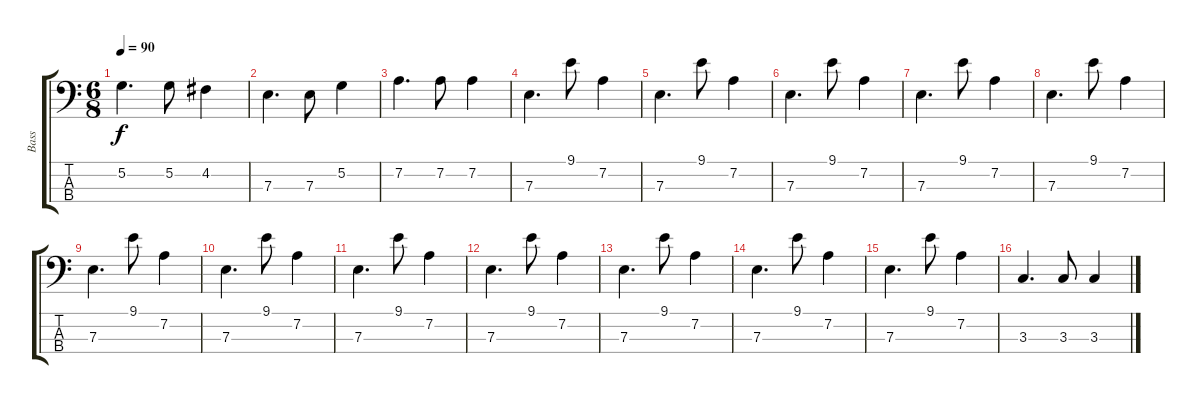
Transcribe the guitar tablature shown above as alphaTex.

\track ("Bass" "Bass") {instrument electricbassfinger}
\staff {score tabs}
\tuning (G2 D2 A1 E1) {hide}
\ts (6 8)
\tempo 90
\clef f4
\ks c
5.2.4{d dy f} 5.2.8 4.2.4 |
7.3.4{d} 7.3.8 5.2.4 |
7.2.4{d} 7.2.8 7.2.4 |
7.3.4{d} 9.1.8 7.2.4 |
7.3.4{d} 9.1.8 7.2.4 |
7.3.4{d} 9.1.8 7.2.4 |
7.3.4{d} 9.1.8 7.2.4 |
7.3.4{d} 9.1.8 7.2.4 |
7.3.4{d} 9.1.8 7.2.4 |
7.3.4{d} 9.1.8 7.2.4 |
7.3.4{d} 9.1.8 7.2.4 |
7.3.4{d} 9.1.8 7.2.4 |
7.3.4{d} 9.1.8 7.2.4 |
7.3.4{d} 9.1.8 7.2.4 |
7.3.4{d} 9.1.8 7.2.4 |
3.3.4{d} 3.3.8 3.3.4
